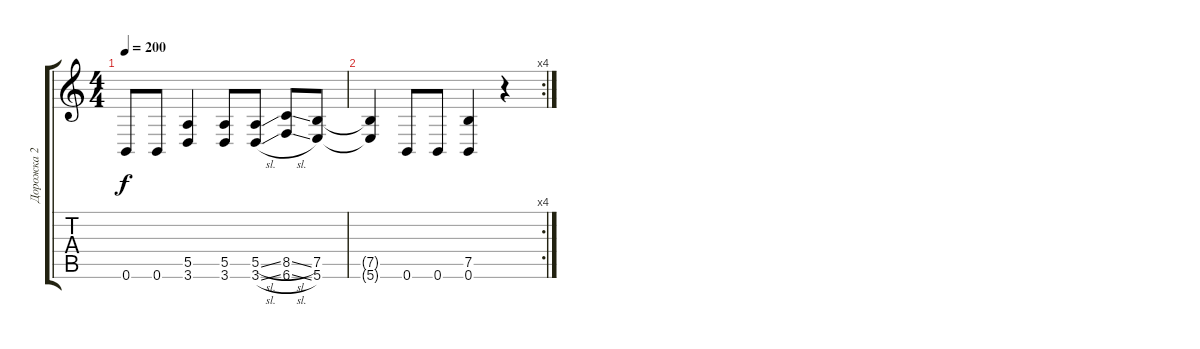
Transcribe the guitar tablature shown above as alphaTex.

\track ("Дорожка 2" "Дорожка 2") {instrument distortionguitar}
\staff {score tabs}
\tuning (B3 Gb3 D3 A2 E2 B1) {hide}
\ts (4 4)
\tempo 200
\clef g2
\ks c
0.6.8{dy f} 0.6.8 (5.5 3.6).4 (5.5 3.6).8 (5.5{sl} 3.6{sl}).8 (8.5{sl} 6.6{sl}).8 (7.5 5.6).8 |
\rc 4
(7.5{t} 5.6{t}).4 0.6.8 0.6.8 (7.5 0.6).4 r.4
